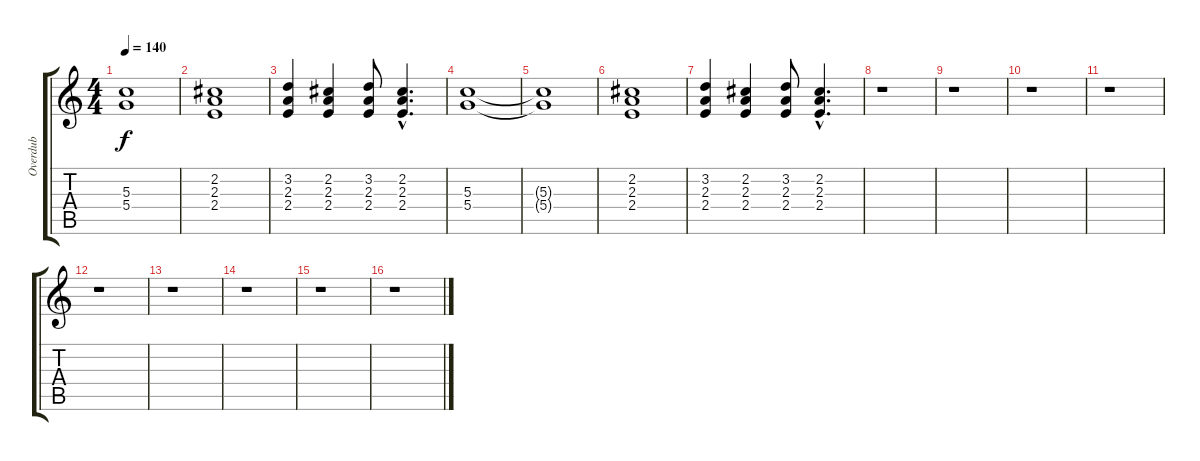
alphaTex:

\track ("Overdub" "Overdub") {instrument distortionguitar}
\staff {score tabs}
\tuning (E4 B3 G3 D3 A2 E2) {hide}
\ts (4 4)
\tempo 140
\clef g2
\ks c
(5.3{t} 5.4{t}).1{dy f} |
(2.2 2.3 2.4).1 |
(3.2 2.3 2.4).4 (2.2 2.3 2.4).4 (3.2 2.3 2.4).8 (2.2{hac} 2.3{hac} 2.4{hac}).4{d} |
(5.3 5.4).1 |
(5.3{t} 5.4{t}).1 |
(2.2 2.3 2.4).1 |
(3.2 2.3 2.4).4 (2.2 2.3 2.4).4 (3.2 2.3 2.4).8 (2.2{hac} 2.3{hac} 2.4{hac}).4{d} |
r.1 |
r.1 |
r.1 |
r.1 |
r.1 |
r.1 |
r.1 |
r.1 |
r.1
